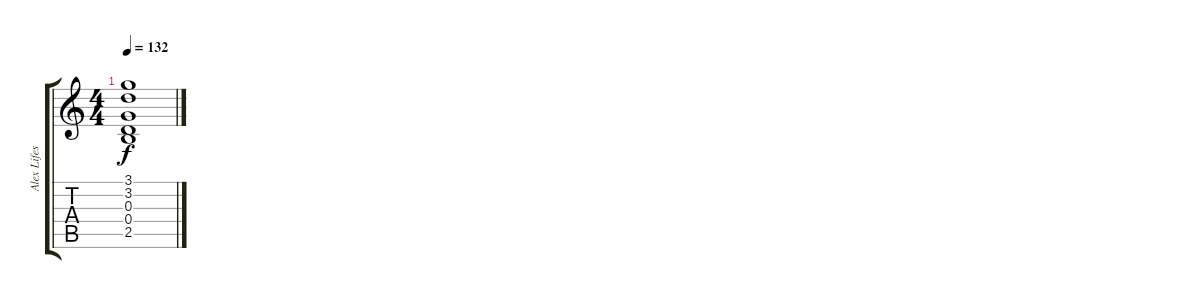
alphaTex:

\track ("Alex Lifeson 1" "Alex Lifes") {instrument overdrivenguitar}
\staff {score tabs}
\tuning (E4 B3 G3 D3 A2 E2) {hide}
\ts (4 4)
\tempo 132
\clef g2
\ks c
(3.1{t} 3.2{t} 0.3{t} 0.4{t} 2.5{t}).1{dy f}
